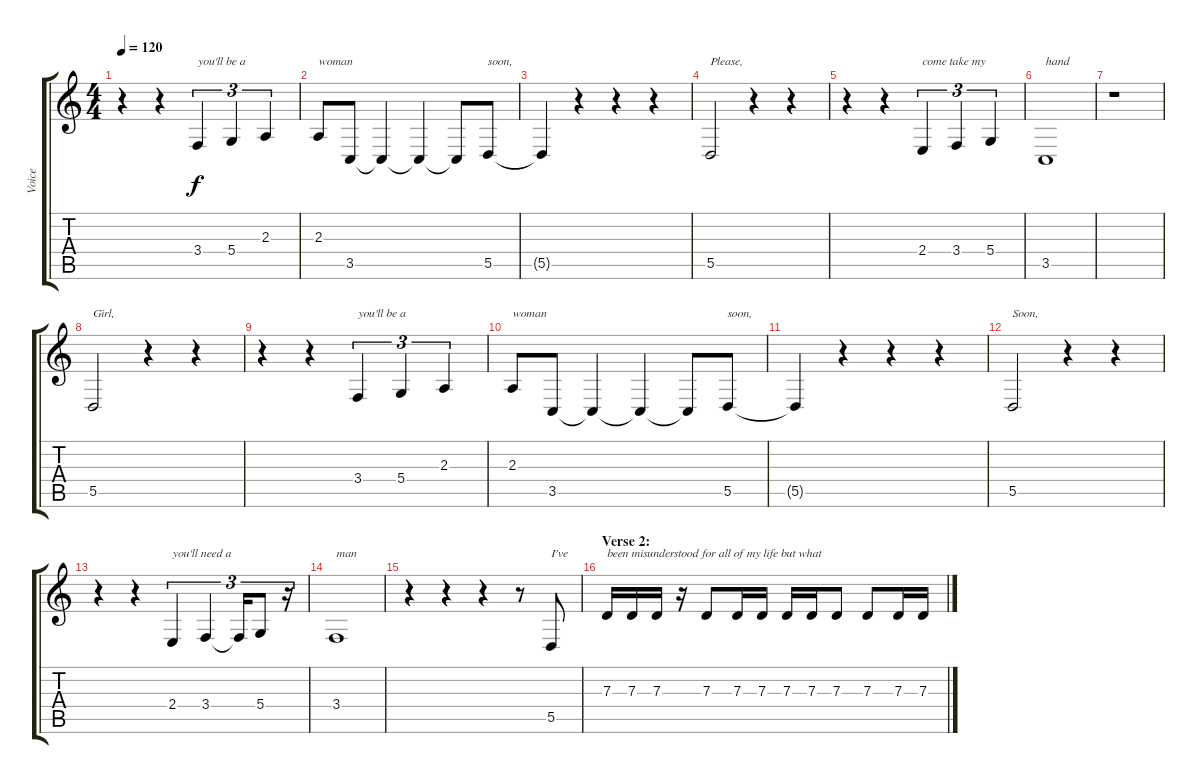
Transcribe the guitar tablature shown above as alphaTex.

\track ("Voice" "Voice") {instrument cello}
\staff {score tabs}
\tuning (E4 B3 G3 D3 A2 E2) {hide}
\ts (4 4)
\tempo 120
\clef g2
\ks c
r.4{dy f} r.4 3.4.4{tu (3 2) txt "you'll be a"} 5.4.4{tu (3 2)} 2.3.4{tu (3 2)} |
2.3.8{txt "woman"} 3.5.8 3.5{t}.4 3.5{t}.4 3.5{t}.8 5.5.8{txt "soon,"} |
5.5{t}.4 r.4 r.4 r.4 |
5.5.2{txt "Please,"} r.4 r.4 |
r.4 r.4 2.4.4{tu (3 2) txt "come take my"} 3.4.4{tu (3 2)} 5.4.4{tu (3 2)} |
3.5.1{txt "hand"} |
r.1 |
5.5.2{txt "Girl,"} r.4 r.4 |
r.4 r.4 3.4.4{tu (3 2) txt "you'll be a"} 5.4.4{tu (3 2)} 2.3.4{tu (3 2)} |
2.3.8{txt "woman"} 3.5.8 3.5{t}.4 3.5{t}.4 3.5{t}.8 5.5.8{txt "soon,"} |
5.5{t}.4 r.4 r.4 r.4 |
5.5.2{txt "Soon,"} r.4 r.4 |
r.4 r.4 2.4.4{tu (3 2) txt "you'll need a"} 3.4.4{tu (3 2)} 3.4{t}.16{tu (3 2)} 5.4.8{tu (3 2)} r.16{tu (3 2)} |
3.4.1{txt "man"} |
r.4 r.4 r.4 r.8 5.5.8{txt "I've"} |
\section ("" "Verse 2:")
7.3.16{txt "been misunderstood for all of my life but what"} 7.3.16 7.3.16 r.16 7.3.8 7.3.16 7.3.16 7.3.16 7.3.16 7.3.8 7.3.8 7.3.16 7.3.16
